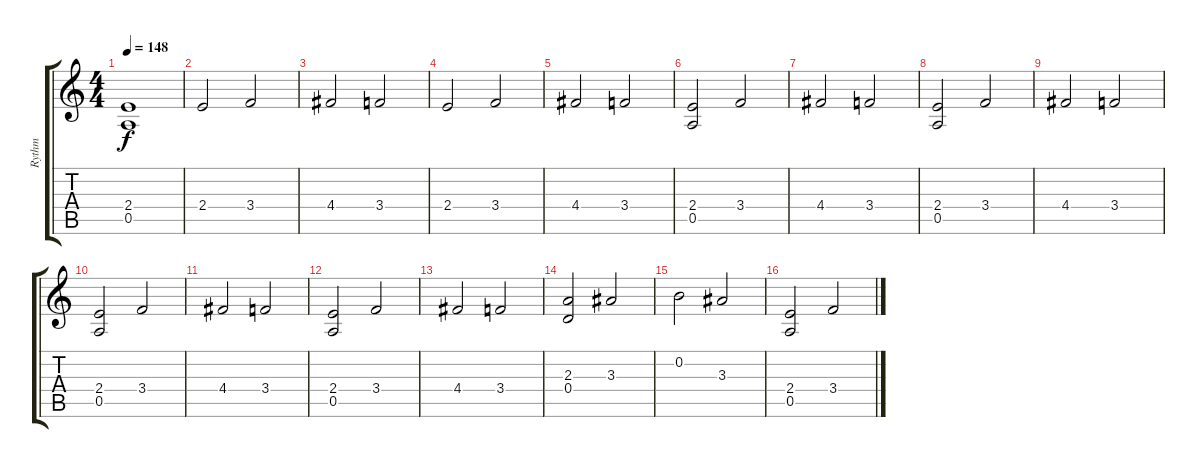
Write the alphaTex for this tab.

\track ("Rythm" "Rythm") {instrument acousticguitarnylon}
\staff {score tabs}
\tuning (E4 B3 G3 D3 A2 D2) {hide}
\ts (4 4)
\tempo 148
\clef g2
\ks c
(2.4 0.5).1{dy f instrument acousticguitarnylon} |
2.4.2 3.4.2 |
4.4.2 3.4.2 |
2.4.2 3.4.2 |
4.4.2 3.4.2 |
(2.4 0.5).2 3.4.2 |
4.4.2 3.4.2 |
(2.4 0.5).2 3.4.2 |
4.4.2 3.4.2 |
(2.4 0.5).2 3.4.2 |
4.4.2 3.4.2 |
(2.4 0.5).2 3.4.2 |
4.4.2 3.4.2 |
(2.3 0.4).2 3.3.2 |
0.2.2 3.3.2 |
(2.4 0.5).2 3.4.2
